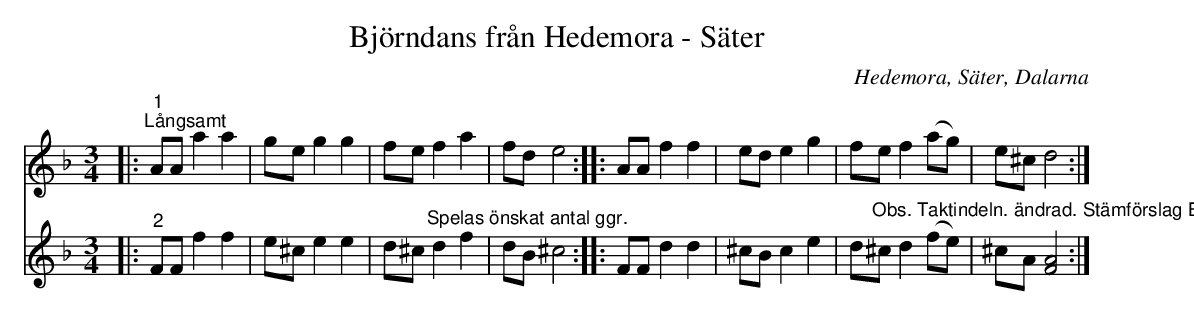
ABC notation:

X:1
T:Björndans från Hedemora - Säter
O:Hedemora, Säter, Dalarna
%%score 1 2
L:1/8
M:3/4
K:Dm
V:1
|:"^1""^Långsamt" AA a2 a2 | ge g2 g2 | fe f2 a2 | fd e4 ::
AA f2 f2 | ed e2 g2 | fe f2 (ag) | e^c d4 :|
V:2
|:"^2" FF f2 f2 | e^c e2 e2 | d^c"^Spelas önskat antal ggr." d2 f2 | dB ^c4 ::
FF d2 d2 | ^cB c2 e2 | d"^Obs. Taktindeln. ändrad. Stämförslag B.O."^c d2 (fe) | ^cA [FA]4 :|
